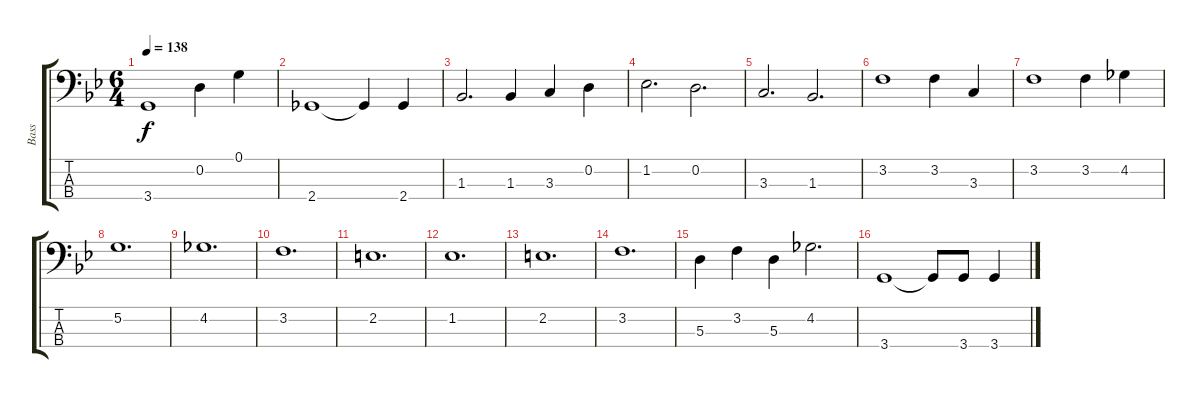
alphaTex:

\track ("Bass" "Bass") {instrument electricbassfinger}
\staff {score tabs}
\tuning (G2 D2 A1 E1) {hide}
\ts (6 4)
\tempo 138
\clef f4
\ks gminor
3.4.1{dy f} 0.2.4 0.1.4 |
2.4.1 2.4{t}.4 2.4.4 |
1.3.2{d} 1.3.4 3.3.4 0.2.4 |
1.2.2{d} 0.2.2{d} |
3.3.2{d} 1.3.2{d} |
3.2.1 3.2.4 3.3.4 |
3.2.1 3.2.4 4.2.4 |
5.2.1{d} |
4.2.1{d} |
3.2.1{d} |
2.2.1{d} |
1.2.1{d} |
2.2.1{d} |
3.2.1{d} |
5.3.4 3.2.4 5.3.4 4.2.2{d} |
3.4.1 3.4{t}.8 3.4.8 3.4.4
